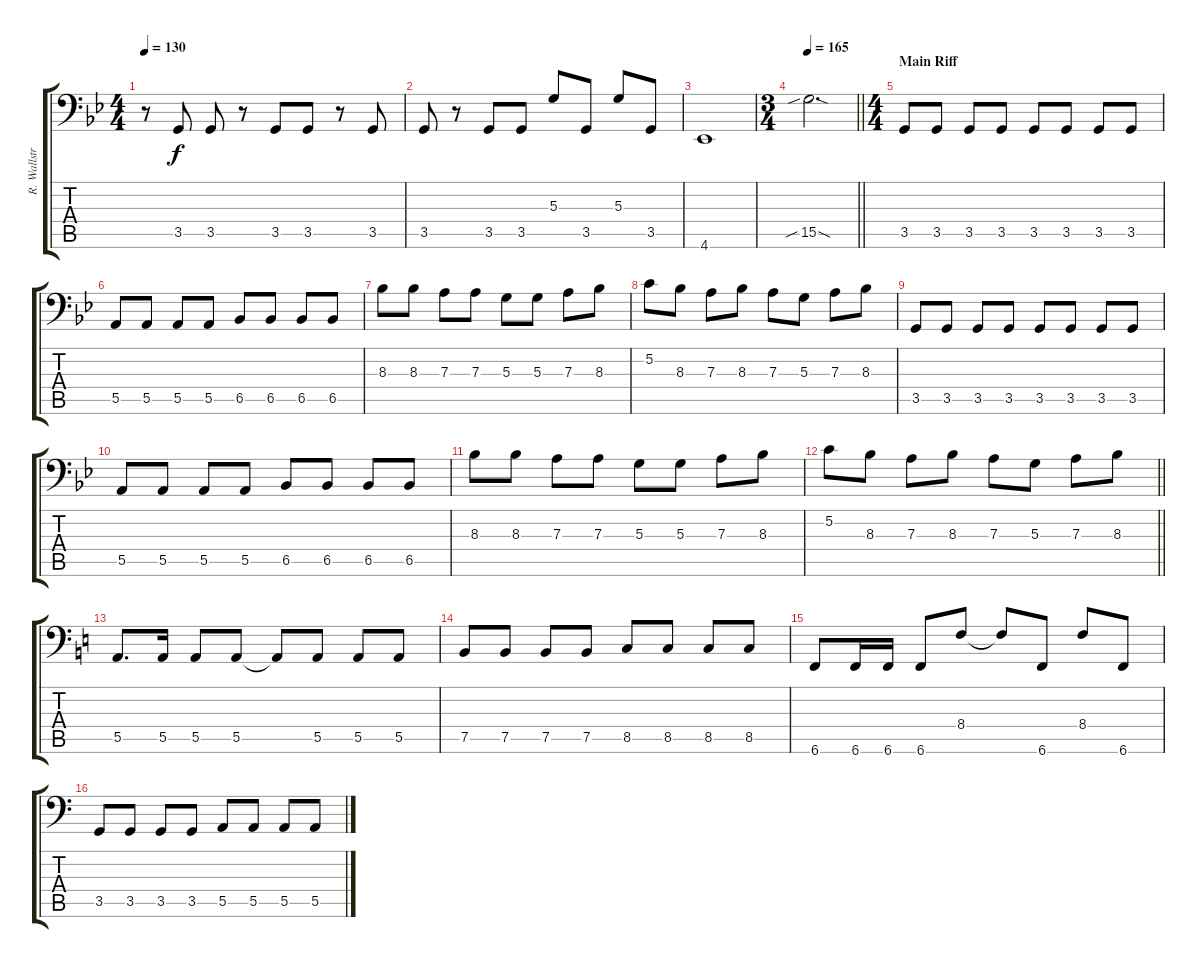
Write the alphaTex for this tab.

\track ("R. Wallström (Bass)" "R. Wallstr") {instrument electricbassfinger}
\staff {score tabs}
\tuning (C3 G2 D2 A1 E1 B0) {hide}
\ts (4 4)
\tempo 130
\clef f4
\ks gminor
r.8{dy f} 3.5.8 3.5.8 r.8 3.5.8 3.5.8 r.8 3.5.8 |
3.5.8 r.8 3.5.8 3.5.8 5.3.8 3.5.8 5.3.8 3.5.8 |
4.6.1 |
\ts (3 4)
\tempo 165
\barLineRight lightlight
15.5{sib sod}.2{d} |
\ts (4 4)
\section ("" "Main Riff")
3.5.8 3.5.8 3.5.8 3.5.8 3.5.8 3.5.8 3.5.8 3.5.8 |
5.5.8 5.5.8 5.5.8 5.5.8 6.5.8 6.5.8 6.5.8 6.5.8 |
8.3.8 8.3.8 7.3.8 7.3.8 5.3.8 5.3.8 7.3.8 8.3.8 |
5.2.8 8.3.8 7.3.8 8.3.8 7.3.8 5.3.8 7.3.8 8.3.8 |
3.5.8 3.5.8 3.5.8 3.5.8 3.5.8 3.5.8 3.5.8 3.5.8 |
5.5.8 5.5.8 5.5.8 5.5.8 6.5.8 6.5.8 6.5.8 6.5.8 |
8.3.8 8.3.8 7.3.8 7.3.8 5.3.8 5.3.8 7.3.8 8.3.8 |
\barLineRight lightlight
5.2.8 8.3.8 7.3.8 8.3.8 7.3.8 5.3.8 7.3.8 8.3.8 |
\ks aminor
5.5.8{d} 5.5.16 5.5.8 5.5.8 5.5{t}.8 5.5.8 5.5.8 5.5.8 |
7.5.8 7.5.8 7.5.8 7.5.8 8.5.8 8.5.8 8.5.8 8.5.8 |
6.6.8 6.6.16 6.6.16 6.6.8 8.4.8 8.4{t}.8 6.6.8 8.4.8 6.6.8 |
3.5.8 3.5.8 3.5.8 3.5.8 5.5.8 5.5.8 5.5.8 5.5.8
